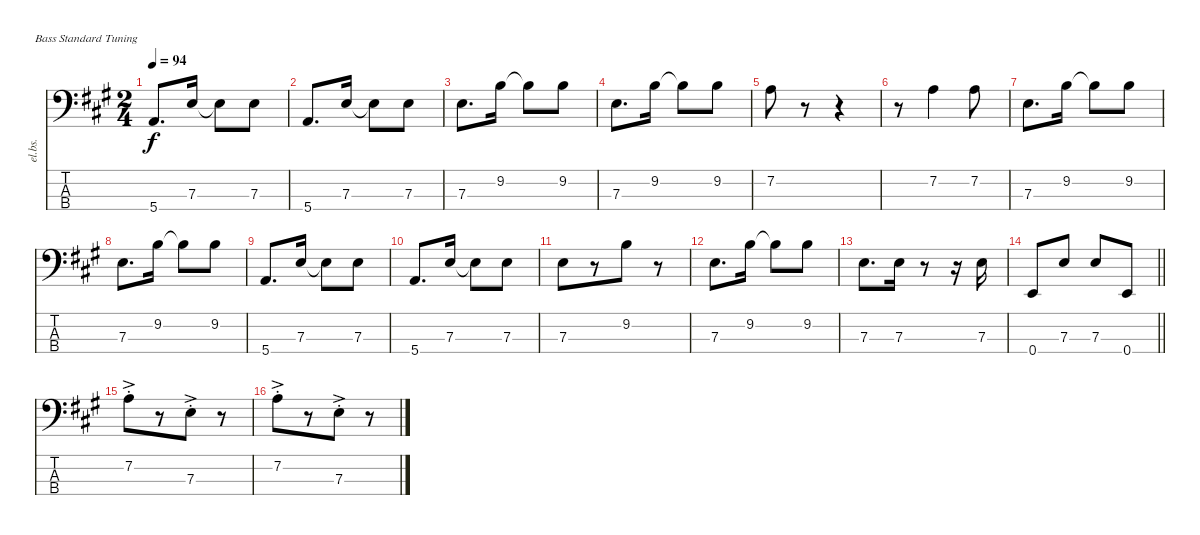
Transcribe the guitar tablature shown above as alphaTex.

\defaultSystemsLayout 4
\bracketExtendMode nobrackets
\track ("Electric Bass" "el.bs.") {defaultSystemsLayout 6 multiBarRest instrument electricbassfinger}
\staff {score tabs}
\tuning (G2 D2 A1 E1)
\ts (2 4)
\tempo 94
\clef f4
\ks a
5.4{acc forcenatural}.8{d dy f beam Up} 7.3{acc forcenatural}.16{beam Up} 7.3{t acc forcenatural}.8{beam Down} 7.3{acc forcenatural}.8{beam Down} |
5.4{acc forcenatural}.8{d beam Up} 7.3{acc forcenatural}.16{beam Up} 7.3{t acc forcenatural}.8{beam Down} 7.3{acc forcenatural}.8{beam Down} |
7.3{acc forcenatural}.8{d beam Down} 9.2{acc forcenatural}.16{beam Down} 9.2{t acc forcenatural}.8{beam Down} 9.2{acc forcenatural}.8{beam Down} |
7.3{acc forcenatural}.8{d beam Down} 9.2{acc forcenatural}.16{beam Down} 9.2{t acc forcenatural}.8{beam Down} 9.2{acc forcenatural}.8{beam Down} |
7.2{acc forcenatural}.8{beam Down} r.8{beam Down} r.4{beam Down} |
r.8{beam Down} 7.2{acc forcenatural}.4{beam Down} 7.2{acc forcenatural}.8{beam Down} |
7.3{acc forcenatural}.8{d beam Down} 9.2{acc forcenatural}.16{beam Down} 9.2{t acc forcenatural}.8{beam Down} 9.2{acc forcenatural}.8{beam Down} |
7.3{acc forcenatural}.8{d beam Down} 9.2{acc forcenatural}.16{beam Down} 9.2{t acc forcenatural}.8{beam Down} 9.2{acc forcenatural}.8{beam Down} |
5.4{acc forcenatural}.8{d beam Up} 7.3{acc forcenatural}.16{beam Up} 7.3{t acc forcenatural}.8{beam Down} 7.3{acc forcenatural}.8{beam Down} |
5.4{acc forcenatural}.8{d beam Up} 7.3{acc forcenatural}.16{beam Up} 7.3{t acc forcenatural}.8{beam Down} 7.3{acc forcenatural}.8{beam Down} |
7.3{acc forcenatural}.8{beam Down beam merge} r.8{beam Down beam merge} 9.2{acc forcenatural}.8{beam Down} r.8{beam Down} |
7.3{acc forcenatural}.8{d beam Down} 9.2{acc forcenatural}.16{beam Down} 9.2{t acc forcenatural}.8{beam Down} 9.2{acc forcenatural}.8{beam Down} |
7.3{acc forcenatural}.8{d beam Down} 7.3{acc forcenatural}.16{beam Down} r.8{beam Down} r.16{beam Down} 7.3{acc forcenatural}.16{beam Down} |
\barLineRight lightlight
0.4{acc forcenatural}.8{beam Up} 7.3{acc forcenatural}.8{beam Up} 7.3{acc forcenatural}.8{beam Up} 0.4{acc forcenatural}.8{beam Up} |
7.2{ac st acc forcenatural}.8{beam Down beam merge} r.8{beam Down beam merge} 7.3{ac st acc forcenatural}.8{beam Down} r.8{beam Down} |
7.2{ac st acc forcenatural}.8{beam Down beam merge} r.8{beam Down beam merge} 7.3{ac st acc forcenatural}.8{beam Down} r.8{beam Down}
